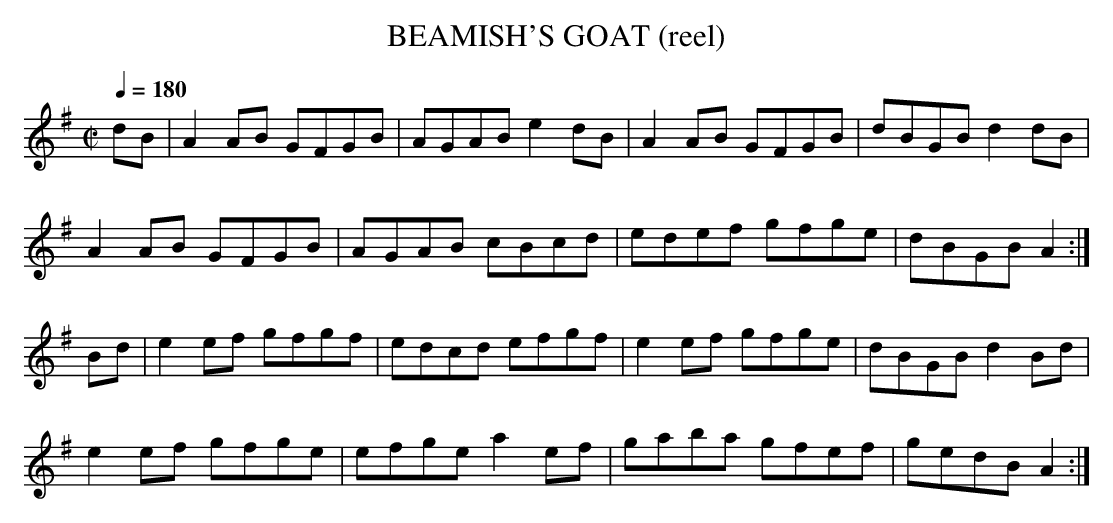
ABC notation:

X:1
T:BEAMISH'S GOAT (reel)
Q:1/4=180
M:C|
L:1/8
K:Ador
dB|A2AB GFGB|AGAB e2dB|A2AB GFGB|dBGB d2dB|
A2AB GFGB|AGAB cBcd|edef gfge|dBGB A2 :|
Bd|e2ef gfgf|edcd efgf|e2ef gfge|dBGB d2Bd|
e2ef gfge|efge a2ef|gaba gfef|gedB A2 :|
